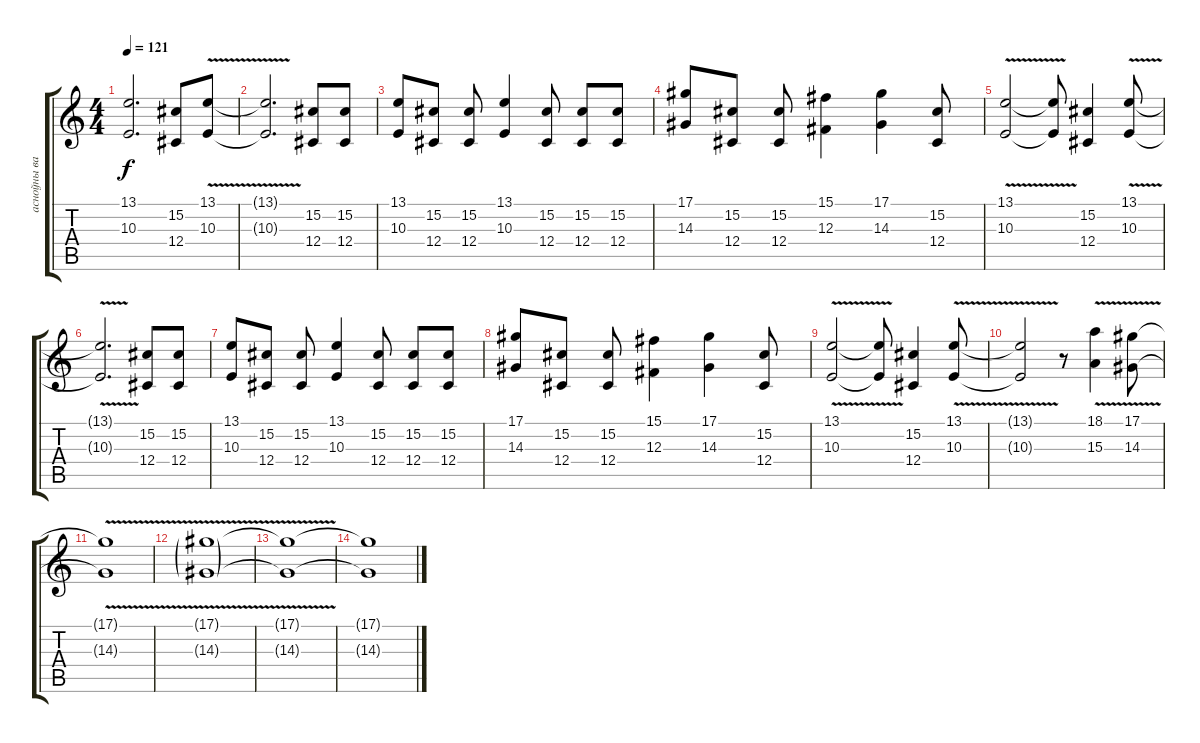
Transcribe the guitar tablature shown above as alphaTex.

\track ("асноўны вакал Алесь " "асноўны ва") {instrument lead6voice}
\staff {score tabs}
\tuning (Eb4 Bb3 Gb3 Db3 Ab2 Eb2) {hide}
\ts (4 4)
\tempo 121
\clef g2
\ks c
(13.1{t} 10.3{t}).2{d dy f} (15.2 12.4).8 (13.1{v} 10.3).8 |
(13.1{t} 10.3{t}).2{d} (15.2 12.4).8 (15.2 12.4).8 |
(13.1 10.3).8 (15.2 12.4).8 (15.2 12.4).8 (13.1 10.3).4 (15.2 12.4).8 (15.2 12.4).8 (15.2 12.4).8 |
(17.1 14.3).8 (15.2 12.4).8 (15.2 12.4).8 (15.1 12.3).4 (17.1 14.3).4 (15.2 12.4).8 |
(13.1{v} 10.3{v}).2 (13.1{t} 10.3{t}).8 (15.2 12.4).4 (13.1{v} 10.3).8 |
(13.1{t} 10.3{t}).2{d} (15.2 12.4).8 (15.2 12.4).8 |
(13.1 10.3).8 (15.2 12.4).8 (15.2 12.4).8 (13.1 10.3).4 (15.2 12.4).8 (15.2 12.4).8 (15.2 12.4).8 |
(17.1 14.3).8 (15.2 12.4).8 (15.2 12.4).8 (15.1 12.3).4 (17.1 14.3).4 (15.2 12.4).8 |
(13.1{v} 10.3).2 (13.1{t} 10.3{t}).8 (15.2 12.4).4 (13.1{v} 10.3).8 |
(13.1{t} 10.3{t}).2 r.8 (18.1{v} 15.3{v}).4 (17.1{v} 14.3{v}).8 |
(17.1{t} 14.3{t}).1 |
(17.1{v g} 14.3{v g}).1 |
(17.1{t} 14.3{t}).1 |
(17.1{t} 14.3{t}).1
